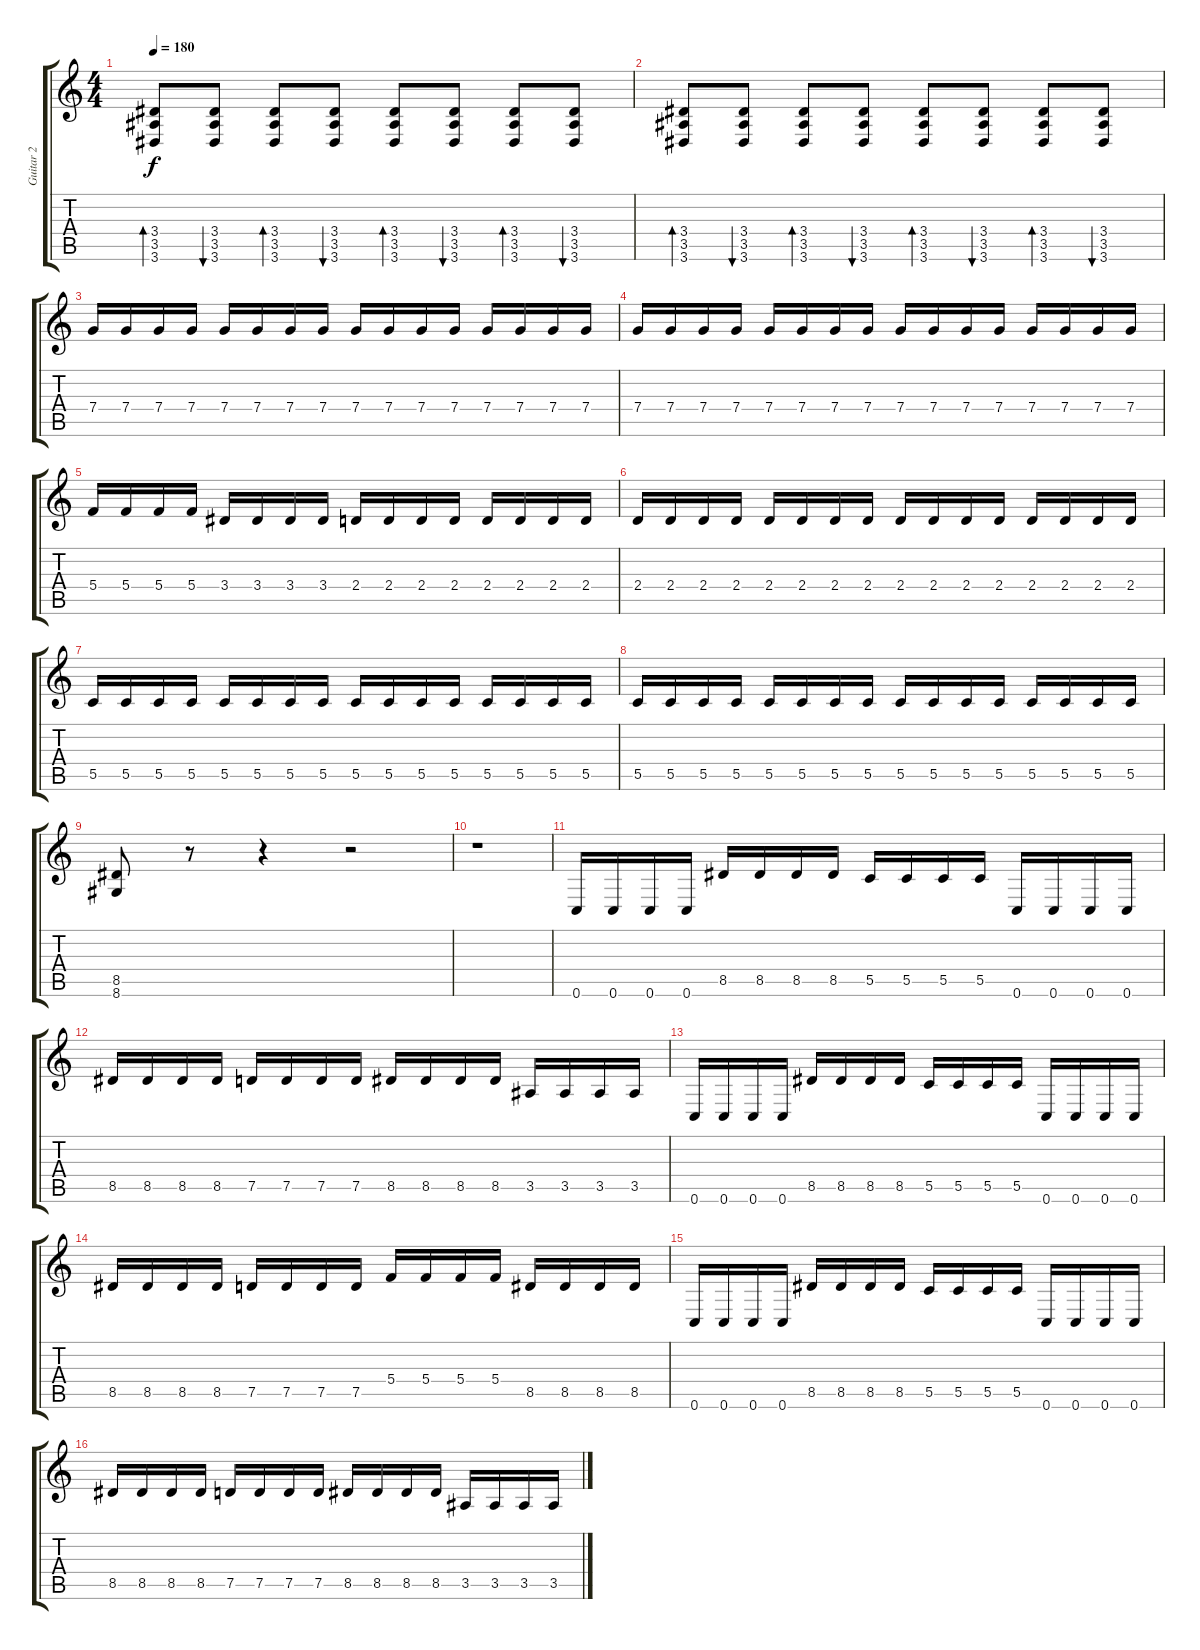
\track ("Guitar 2" "Guitar 2") {instrument distortionguitar}
\staff {score tabs}
\tuning (D4 A3 F3 C3 G2 C2) {hide}
\ts (4 4)
\tempo 180
\clef g2
\ks c
(3.4 3.5 3.6).8{bd 60 dy f} (3.4 3.5 3.6).8{bu 60} (3.4 3.5 3.6).8{bd 60} (3.4 3.5 3.6).8{bu 60} (3.4 3.5 3.6).8{bd 60} (3.4 3.5 3.6).8{bu 60} (3.4 3.5 3.6).8{bd 60} (3.4 3.5 3.6).8{bu 60} |
(3.4 3.5 3.6).8{bd 60} (3.4 3.5 3.6).8{bu 60} (3.4 3.5 3.6).8{bd 60} (3.4 3.5 3.6).8{bu 60} (3.4 3.5 3.6).8{bd 60} (3.4 3.5 3.6).8{bu 60} (3.4 3.5 3.6).8{bd 60} (3.4 3.5 3.6).8{bu 60} |
7.4.16 7.4.16 7.4.16 7.4.16 7.4.16 7.4.16 7.4.16 7.4.16 7.4.16 7.4.16 7.4.16 7.4.16 7.4.16 7.4.16 7.4.16 7.4.16 |
7.4.16 7.4.16 7.4.16 7.4.16 7.4.16 7.4.16 7.4.16 7.4.16 7.4.16 7.4.16 7.4.16 7.4.16 7.4.16 7.4.16 7.4.16 7.4.16 |
5.4.16 5.4.16 5.4.16 5.4.16 3.4.16 3.4.16 3.4.16 3.4.16 2.4.16 2.4.16 2.4.16 2.4.16 2.4.16 2.4.16 2.4.16 2.4.16 |
2.4.16 2.4.16 2.4.16 2.4.16 2.4.16 2.4.16 2.4.16 2.4.16 2.4.16 2.4.16 2.4.16 2.4.16 2.4.16 2.4.16 2.4.16 2.4.16 |
5.5.16 5.5.16 5.5.16 5.5.16 5.5.16 5.5.16 5.5.16 5.5.16 5.5.16 5.5.16 5.5.16 5.5.16 5.5.16 5.5.16 5.5.16 5.5.16 |
5.5.16 5.5.16 5.5.16 5.5.16 5.5.16 5.5.16 5.5.16 5.5.16 5.5.16 5.5.16 5.5.16 5.5.16 5.5.16 5.5.16 5.5.16 5.5.16 |
(8.5 8.6).8 r.8 r.4 r.2 |
r.1 |
0.6.16 0.6.16 0.6.16 0.6.16 8.5.16 8.5.16 8.5.16 8.5.16 5.5.16 5.5.16 5.5.16 5.5.16 0.6.16 0.6.16 0.6.16 0.6.16 |
8.5.16 8.5.16 8.5.16 8.5.16 7.5.16 7.5.16 7.5.16 7.5.16 8.5.16 8.5.16 8.5.16 8.5.16 3.5.16 3.5.16 3.5.16 3.5.16 |
0.6.16 0.6.16 0.6.16 0.6.16 8.5.16 8.5.16 8.5.16 8.5.16 5.5.16 5.5.16 5.5.16 5.5.16 0.6.16 0.6.16 0.6.16 0.6.16 |
8.5.16 8.5.16 8.5.16 8.5.16 7.5.16 7.5.16 7.5.16 7.5.16 5.4.16 5.4.16 5.4.16 5.4.16 8.5.16 8.5.16 8.5.16 8.5.16 |
0.6.16 0.6.16 0.6.16 0.6.16 8.5.16 8.5.16 8.5.16 8.5.16 5.5.16 5.5.16 5.5.16 5.5.16 0.6.16 0.6.16 0.6.16 0.6.16 |
8.5.16 8.5.16 8.5.16 8.5.16 7.5.16 7.5.16 7.5.16 7.5.16 8.5.16 8.5.16 8.5.16 8.5.16 3.5.16 3.5.16 3.5.16 3.5.16
